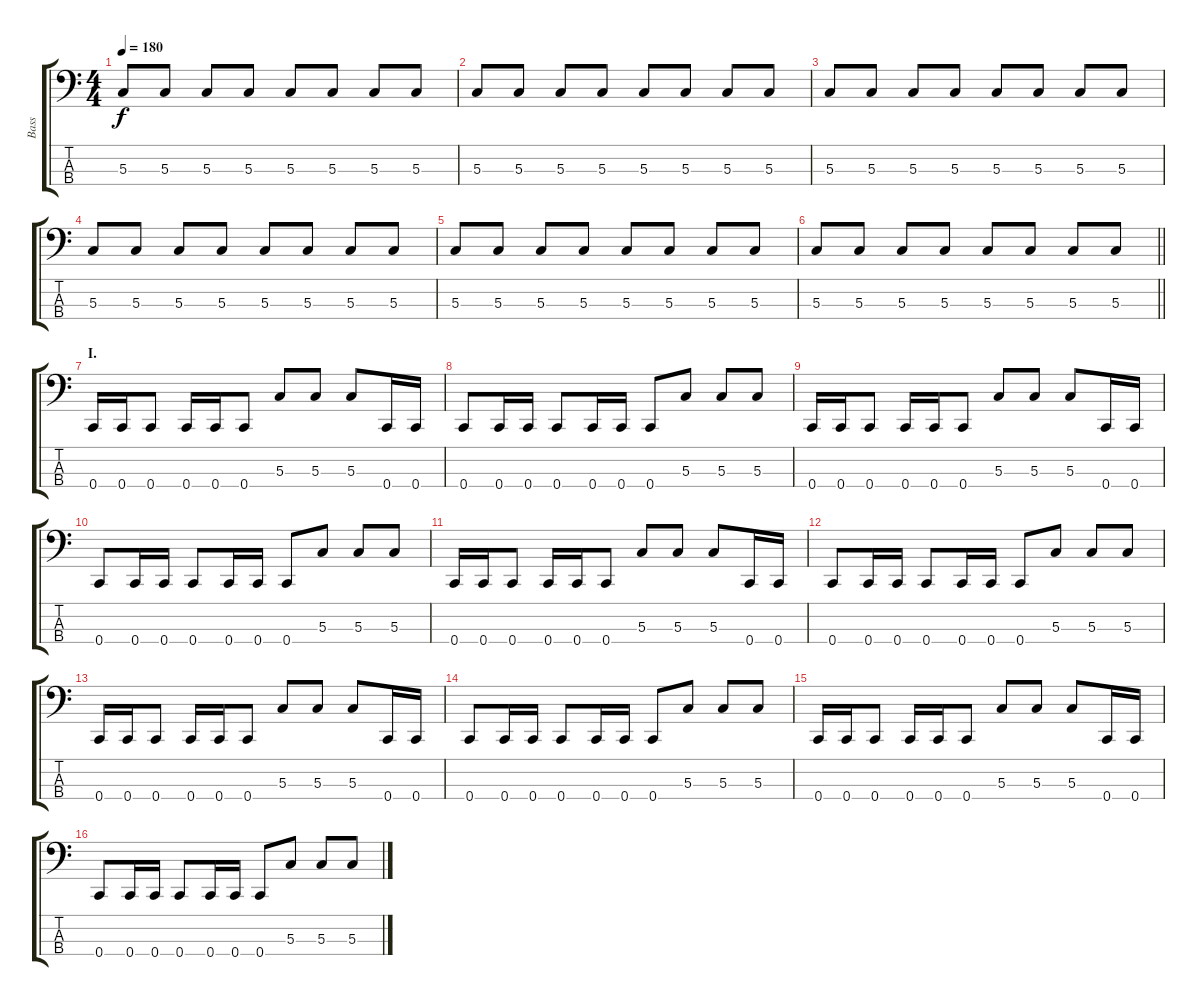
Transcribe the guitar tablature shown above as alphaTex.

\track ("Bass" "Bass") {instrument electricbasspick}
\staff {score tabs}
\tuning (F2 C2 G1 C1) {hide}
\ts (4 4)
\tempo 180
\clef f4
\ks c
5.3.8{dy f} 5.3.8 5.3.8 5.3.8 5.3.8 5.3.8 5.3.8 5.3.8 |
5.3.8 5.3.8 5.3.8 5.3.8 5.3.8 5.3.8 5.3.8 5.3.8 |
5.3.8 5.3.8 5.3.8 5.3.8 5.3.8 5.3.8 5.3.8 5.3.8 |
5.3.8 5.3.8 5.3.8 5.3.8 5.3.8 5.3.8 5.3.8 5.3.8 |
5.3.8 5.3.8 5.3.8 5.3.8 5.3.8 5.3.8 5.3.8 5.3.8 |
\barLineRight lightlight
5.3.8 5.3.8 5.3.8 5.3.8 5.3.8 5.3.8 5.3.8 5.3.8 |
\section ("" "I.")
0.4.16 0.4.16 0.4.8 0.4.16 0.4.16 0.4.8 5.3.8 5.3.8 5.3.8 0.4.16 0.4.16 |
0.4.8 0.4.16 0.4.16 0.4.8 0.4.16 0.4.16 0.4.8 5.3.8 5.3.8 5.3.8 |
0.4.16 0.4.16 0.4.8 0.4.16 0.4.16 0.4.8 5.3.8 5.3.8 5.3.8 0.4.16 0.4.16 |
0.4.8 0.4.16 0.4.16 0.4.8 0.4.16 0.4.16 0.4.8 5.3.8 5.3.8 5.3.8 |
0.4.16 0.4.16 0.4.8 0.4.16 0.4.16 0.4.8 5.3.8 5.3.8 5.3.8 0.4.16 0.4.16 |
0.4.8 0.4.16 0.4.16 0.4.8 0.4.16 0.4.16 0.4.8 5.3.8 5.3.8 5.3.8 |
0.4.16 0.4.16 0.4.8 0.4.16 0.4.16 0.4.8 5.3.8 5.3.8 5.3.8 0.4.16 0.4.16 |
0.4.8 0.4.16 0.4.16 0.4.8 0.4.16 0.4.16 0.4.8 5.3.8 5.3.8 5.3.8 |
0.4.16 0.4.16 0.4.8 0.4.16 0.4.16 0.4.8 5.3.8 5.3.8 5.3.8 0.4.16 0.4.16 |
0.4.8 0.4.16 0.4.16 0.4.8 0.4.16 0.4.16 0.4.8 5.3.8 5.3.8 5.3.8
